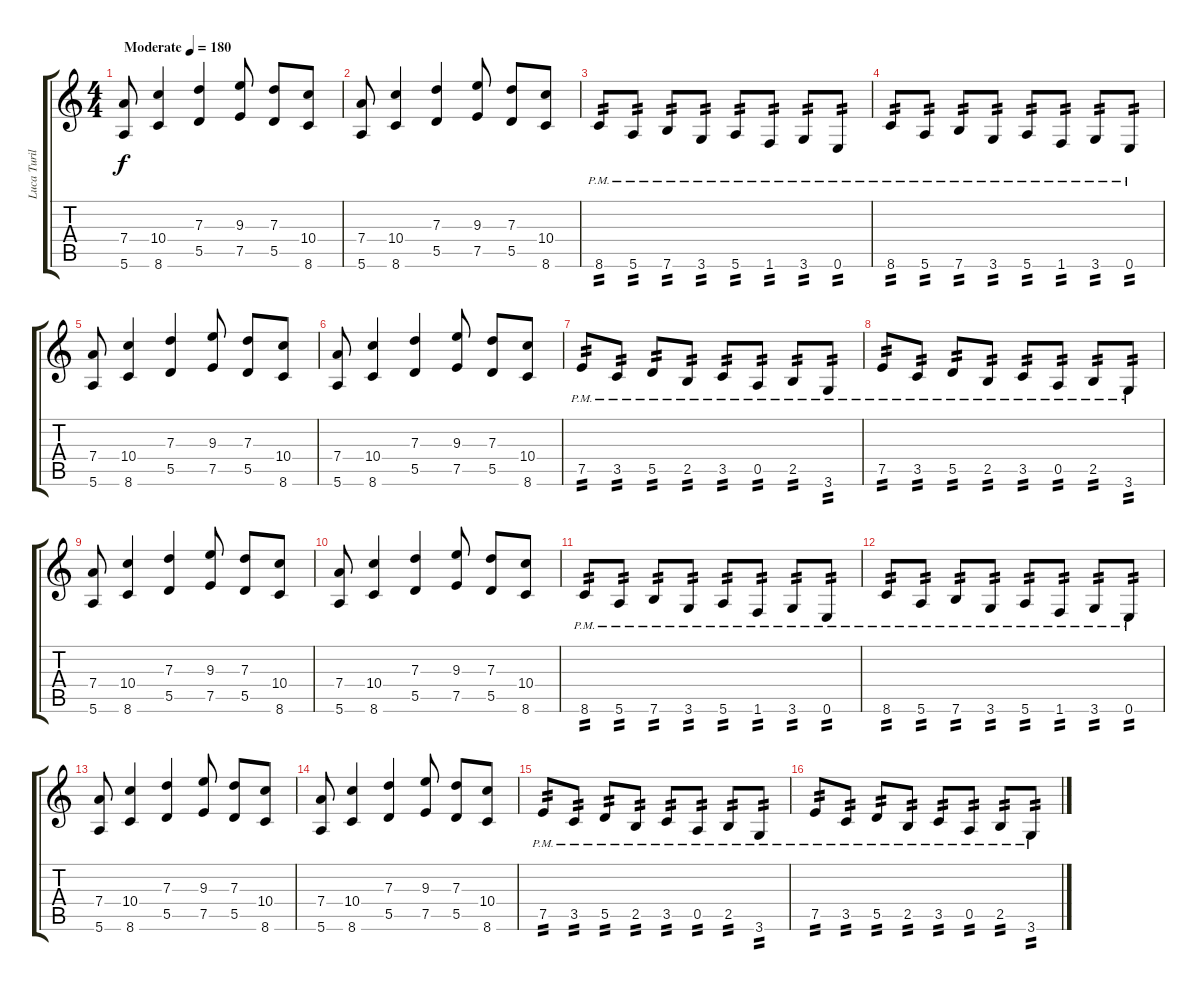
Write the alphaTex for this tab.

\track ("Luca Turilli " "Luca Turil") {instrument distortionguitar}
\staff {score tabs}
\tuning (E4 B3 G3 D3 A2 E2) {hide}
\ts (4 4)
\tempo (180 "Moderate")
\clef g2
\ks c
(7.4 5.6).8{dy f instrument distortionguitar} (10.4 8.6).4 (7.3 5.5).4 (9.3 7.5).8 (7.3 5.5).8 (10.4 8.6).8 |
(7.4 5.6).8 (10.4 8.6).4 (7.3 5.5).4 (9.3 7.5).8 (7.3 5.5).8 (10.4 8.6).8 |
8.6{pm}.8{tp 2} 5.6{pm}.8{tp 2} 7.6{pm}.8{tp 2} 3.6{pm}.8{tp 2} 5.6{pm}.8{tp 2} 1.6{pm}.8{tp 2} 3.6{pm}.8{tp 2} 0.6{pm}.8{tp 2} |
8.6{pm}.8{tp 2} 5.6{pm}.8{tp 2} 7.6{pm}.8{tp 2} 3.6{pm}.8{tp 2} 5.6{pm}.8{tp 2} 1.6{pm}.8{tp 2} 3.6{pm}.8{tp 2} 0.6{pm}.8{tp 2} |
(7.4 5.6).8 (10.4 8.6).4 (7.3 5.5).4 (9.3 7.5).8 (7.3 5.5).8 (10.4 8.6).8 |
(7.4 5.6).8 (10.4 8.6).4 (7.3 5.5).4 (9.3 7.5).8 (7.3 5.5).8 (10.4 8.6).8 |
7.5{pm}.8{tp 2} 3.5{pm}.8{tp 2} 5.5{pm}.8{tp 2} 2.5{pm}.8{tp 2} 3.5{pm}.8{tp 2} 0.5{pm}.8{tp 2} 2.5{pm}.8{tp 2} 3.6{pm}.8{tp 2} |
7.5{pm}.8{tp 2} 3.5{pm}.8{tp 2} 5.5{pm}.8{tp 2} 2.5{pm}.8{tp 2} 3.5{pm}.8{tp 2} 0.5{pm}.8{tp 2} 2.5{pm}.8{tp 2} 3.6{pm}.8{tp 2} |
(7.4 5.6).8 (10.4 8.6).4 (7.3 5.5).4 (9.3 7.5).8 (7.3 5.5).8 (10.4 8.6).8 |
(7.4 5.6).8 (10.4 8.6).4 (7.3 5.5).4 (9.3 7.5).8 (7.3 5.5).8 (10.4 8.6).8 |
8.6{pm}.8{tp 2} 5.6{pm}.8{tp 2} 7.6{pm}.8{tp 2} 3.6{pm}.8{tp 2} 5.6{pm}.8{tp 2} 1.6{pm}.8{tp 2} 3.6{pm}.8{tp 2} 0.6{pm}.8{tp 2} |
8.6{pm}.8{tp 2} 5.6{pm}.8{tp 2} 7.6{pm}.8{tp 2} 3.6{pm}.8{tp 2} 5.6{pm}.8{tp 2} 1.6{pm}.8{tp 2} 3.6{pm}.8{tp 2} 0.6{pm}.8{tp 2} |
(7.4 5.6).8 (10.4 8.6).4 (7.3 5.5).4 (9.3 7.5).8 (7.3 5.5).8 (10.4 8.6).8 |
(7.4 5.6).8 (10.4 8.6).4 (7.3 5.5).4 (9.3 7.5).8 (7.3 5.5).8 (10.4 8.6).8 |
7.5{pm}.8{tp 2} 3.5{pm}.8{tp 2} 5.5{pm}.8{tp 2} 2.5{pm}.8{tp 2} 3.5{pm}.8{tp 2} 0.5{pm}.8{tp 2} 2.5{pm}.8{tp 2} 3.6{pm}.8{tp 2} |
7.5{pm}.8{tp 2} 3.5{pm}.8{tp 2} 5.5{pm}.8{tp 2} 2.5{pm}.8{tp 2} 3.5{pm}.8{tp 2} 0.5{pm}.8{tp 2} 2.5{pm}.8{tp 2} 3.6{pm}.8{tp 2}
